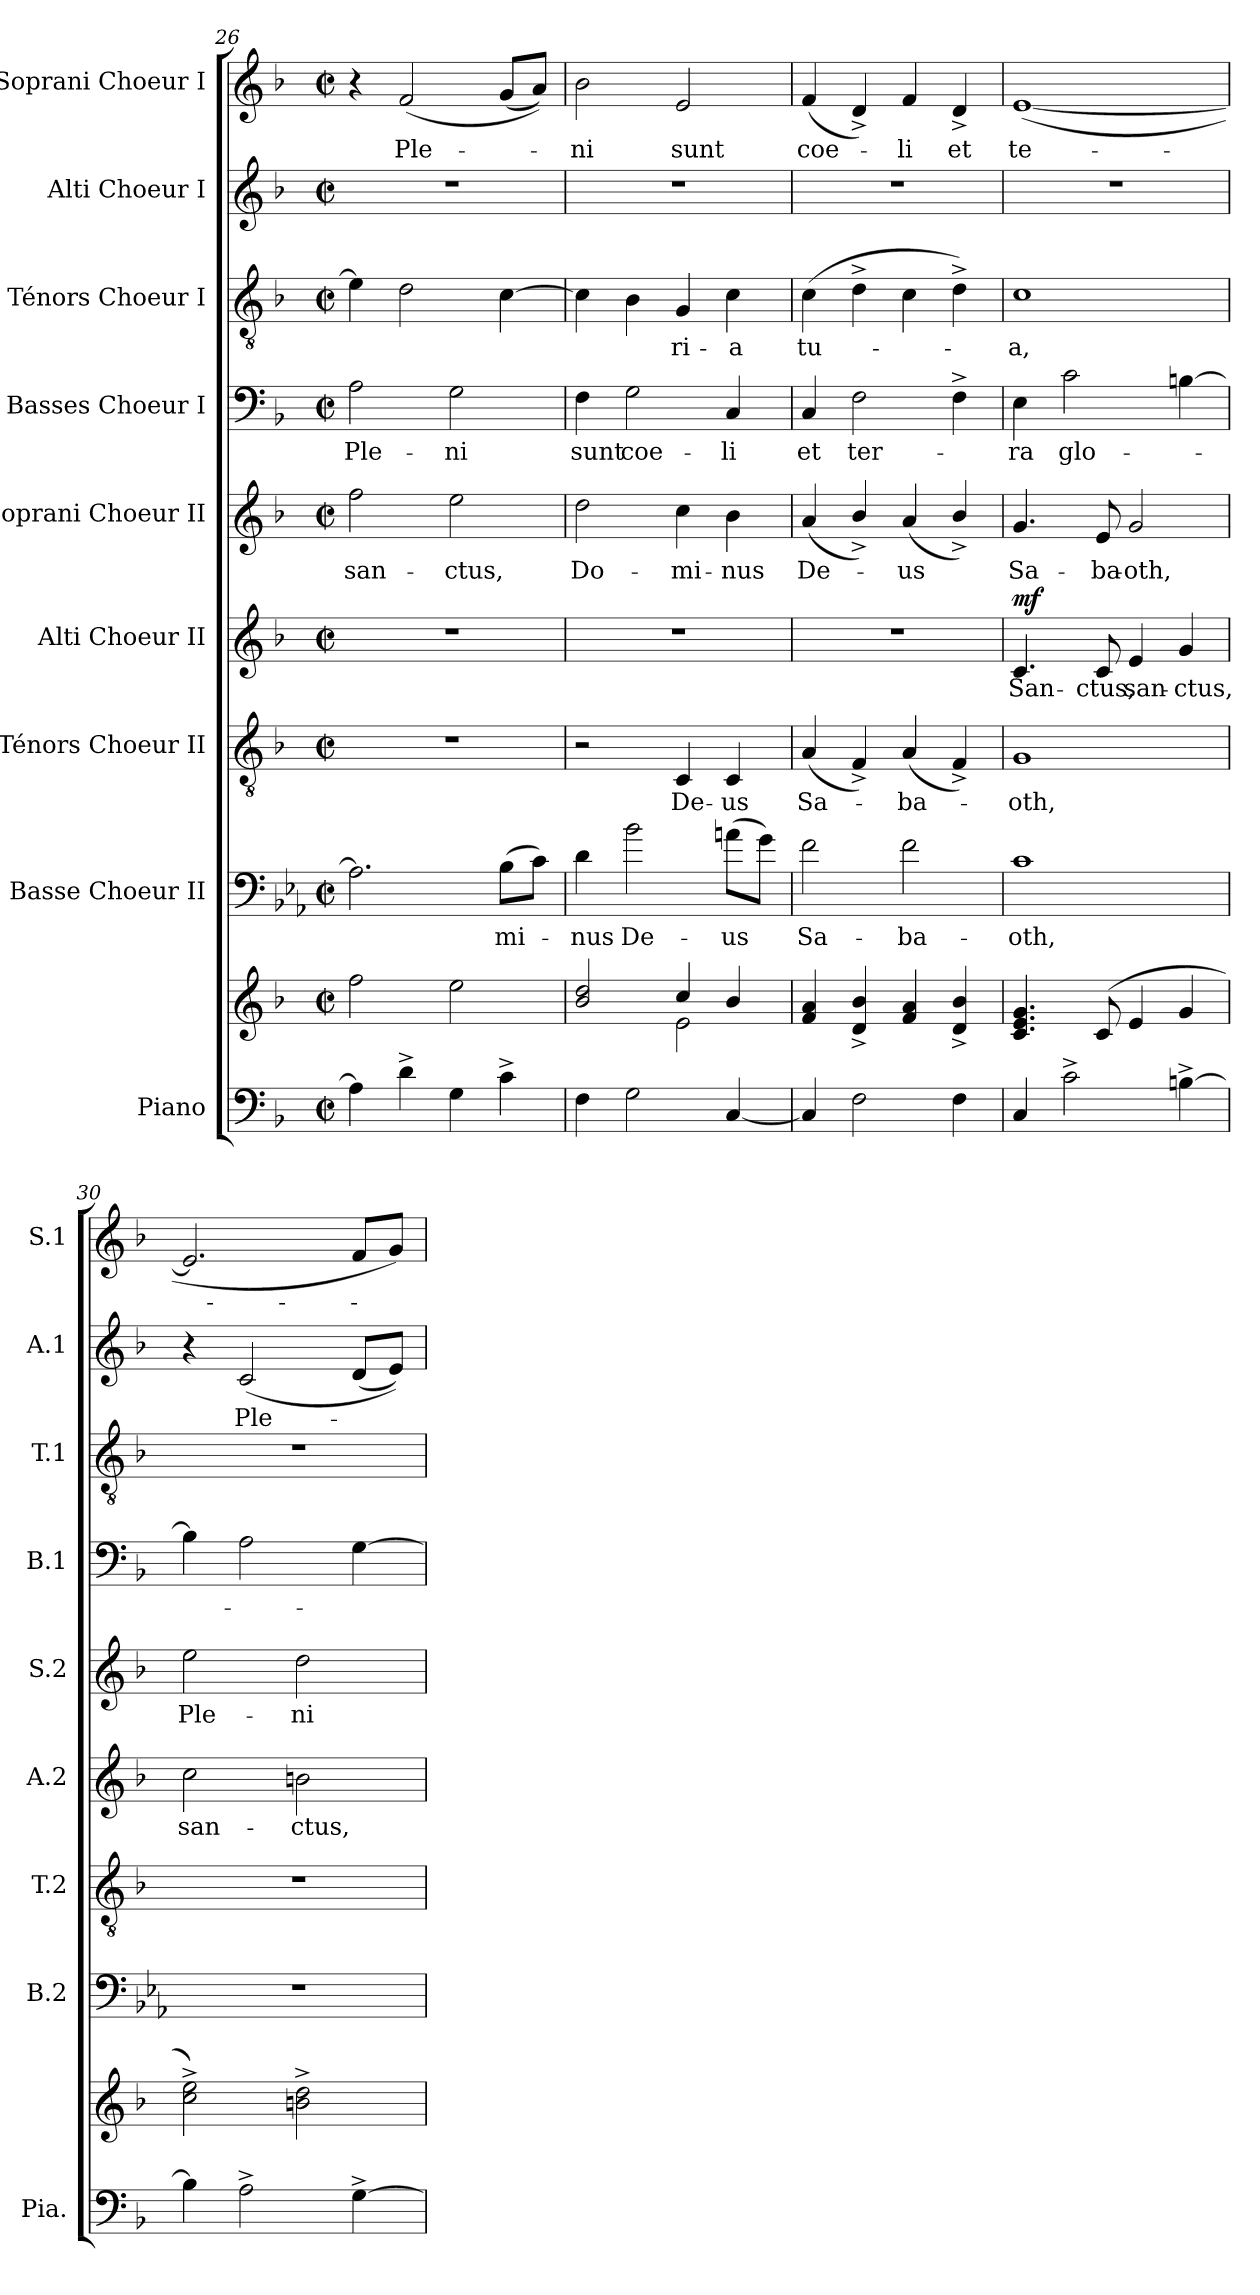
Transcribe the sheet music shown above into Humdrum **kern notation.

**kern	**kern	**kern	**text	**kern	**text	**kern	**text	**dynam	**kern	**text	**kern	**text	**kern	**text	**kern	**text	**kern	**text
*part9	*part9	*part8	*part8	*part7	*part7	*part6	*part6	*part6	*part5	*part5	*part4	*part4	*part3	*part3	*part2	*part2	*part1	*part1
*staff10	*staff9	*staff8	*staff8	*staff7	*staff7	*staff6	*staff6	*staff6	*staff5	*staff5	*staff4	*staff4	*staff3	*staff3	*staff2	*staff2	*staff1	*staff1
*I"Piano	*	*I"Basse Choeur II	*	*I"Ténors Choeur II	*	*I"Alti Choeur II	*	*	*I"Soprani Choeur II	*	*I"Basses Choeur I	*	*I"Ténors Choeur I	*	*I"Alti Choeur I	*	*I"Soprani Choeur I	*
*I'Pia.	*	*I'B.2	*	*I'T.2	*	*I'A.2	*	*	*I'S.2	*	*I'B.1	*	*I'T.1	*	*I'A.1	*	*I'S.1	*
*clefF4	*clefG2	*clefF4	*	*clefGv2	*	*clefG2	*	*	*clefG2	*	*clefF4	*	*clefGv2	*	*clefG2	*	*clefG2	*
*	*	*ITrd8c14	*	*	*	*	*	*	*	*	*	*	*	*	*	*	*	*
*k[b-]	*k[b-]	*k[b-e-a-]	*	*k[b-]	*	*k[b-]	*	*	*k[b-]	*	*k[b-]	*	*k[b-]	*	*k[b-]	*	*k[b-]	*
*M2/2	*M2/2	*M2/2	*	*M2/2	*	*M2/2	*	*	*M2/2	*	*M2/2	*	*M2/2	*	*M2/2	*	*M2/2	*
*met(c|)	*met(c|)	*met(c|)	*	*met(c|)	*	*met(c|)	*	*	*met(c|)	*	*met(c|)	*	*met(c|)	*	*met(c|)	*	*met(c|)	*
=26	=26	=26	=26	=26	=26	=26	=26	=26	=26	=26	=26	=26	=26	=26	=26	=26	=26	=26
4A\]	2ff\	2.AAi\]	.	1r	.	1r	.	.	2ff\	san-	2Ai\	Ple-	4e\]	.	1r	.	4r	.
4d^\	.	.	.	.	.	.	.	.	.	.	.	.	2d\	.	.	.	(>2f/	Ple-
4G\	2ee\	.	.	.	.	.	.	.	2ee\	-ctus,	2Gi\	-ni	.	.	.	.	.	.
4c^\	.	(8BB-i\L	-mi-	.	.	.	.	.	.	.	.	.	[4c\	.	.	.	(8g/L	.
.	.	8Ci\J)	.	.	.	.	.	.	.	.	.	.	.	.	.	.	8a/J))	.
=27	=27	=27	=27	=27	=27	=27	=27	=27	=27	=27	=27	=27	=27	=27	=27	=27	=27	=27
*	*^	*	*	*	*	*	*	*	*	*	*	*	*	*	*	*	*	*
4F\	2b-/ 2dd/	2ryy	4Di\	-nus	2r	.	1r	.	.	2dd\	Do-	4Fi\	sunt	4c\]	.	1r	.	2b-\	-ni
2G\	.	.	2B-i\	De-	.	.	.	.	.	.	.	2Gi\	coe-	4B-\	.	.	.	.	.
.	4cc/	2e\	.	.	4C/	De-	.	.	.	4cc\	-mi-	.	.	4G/	-ri-	.	.	2e/	sunt
[4C/	4b-/	.	(8Ani\L	-us	4C/	-us	.	.	.	4b-\	-nus	4Ci/	-li	4c\	-a	.	.	.	.
.	.	.	8Gi\J)	.	.	.	.	.	.	.	.	.	.	.	.	.	.	.	.
*	*v	*v	*	*	*	*	*	*	*	*	*	*	*	*	*	*	*	*	*
=28	=28	=28	=28	=28	=28	=28	=28	=28	=28	=28	=28	=28	=28	=28	=28	=28	=28	=28
4C/]	4f/ 4a/	2Fi\	Sa-	(4A/	Sa-	1r	.	.	(4a/	De-	4Ci/	et	(4c\	tu-	1r	.	(4f/	coe-
2F\	4d/^ 4b-/^	.	.	4F^/)	.	.	.	.	4b-^/)	.	2Fi\	ter-	4d^\	.	.	.	4d^/)	.
.	4f/ 4a/	2Fi\	-ba-	(4A/	-ba-	.	.	.	(4a/	-us	.	.	4c\	.	.	.	4f/	-li
4F\	4d/^ 4b-/^	.	.	4F^/)	.	.	.	.	4b-^/)	.	4F^i\	.	4d^\)	.	.	.	4d^/	et
=29	=29	=29	=29	=29	=29	=29	=29	=29	=29	=29	=29	=29	=29	=29	=29	=29	=29	=29
!	!	!	!	!	!	!	!	!LO:DY:a	!	!	!	!	!	!	!	!	!	!
4C/	4.c/ 4.e/ 4.g/	1Ci	-oth,	1G	-oth,	4.c/	San-	mf	4.g/	Sa-	4Ei\	-ra	1c	-a,	1r	.	([1e	te-
2c^\	.	.	.	.	.	.	.	.	.	.	2ci\	glo-	.	.	.	.	.	.
.	(>8c/	.	.	.	.	8c/	-ctus,	.	8e/	-ba-	.	.	.	.	.	.	.	.
.	4e/	.	.	.	.	4e/	san-	.	2g/	-oth,	.	.	.	.	.	.	.	.
[4Bn^\	4g/	.	.	.	.	4g/	-ctus,	.	.	.	[4Bni\	.	.	.	.	.	.	.
!!LO:PB:g=z
=30	=30	=30	=30	=30	=30	=30	=30	=30	=30	=30	=30	=30	=30	=30	=30	=30	=30	=30
4B\]	2cc\^ 2ee\^)	1r	.	1r	.	2cc\	san-	.	2ee\	Ple-	4Bi\]	.	1r	.	4r	.	2.e/]	.
2A^\	.	.	.	.	.	.	.	.	.	.	2Ai\	.	.	.	(>2c/	Ple-	.	.
.	2bn\^ 2dd\^	.	.	.	.	2bn\	-ctus,	.	2dd\	-ni	.	.	.	.	.	.	.	.
[4G^\	.	.	.	.	.	.	.	.	.	.	[4Gi\	.	.	.	(8d/L	.	8f/L	.
.	.	.	.	.	.	.	.	.	.	.	.	.	.	.	8e/J))	.	8g/J)	.
=	=	=	=	=	=	=	=	=	=	=	=	=	=	=	=	=	=	=
*-	*-	*-	*-	*-	*-	*-	*-	*-	*-	*-	*-	*-	*-	*-	*-	*-	*-	*-
